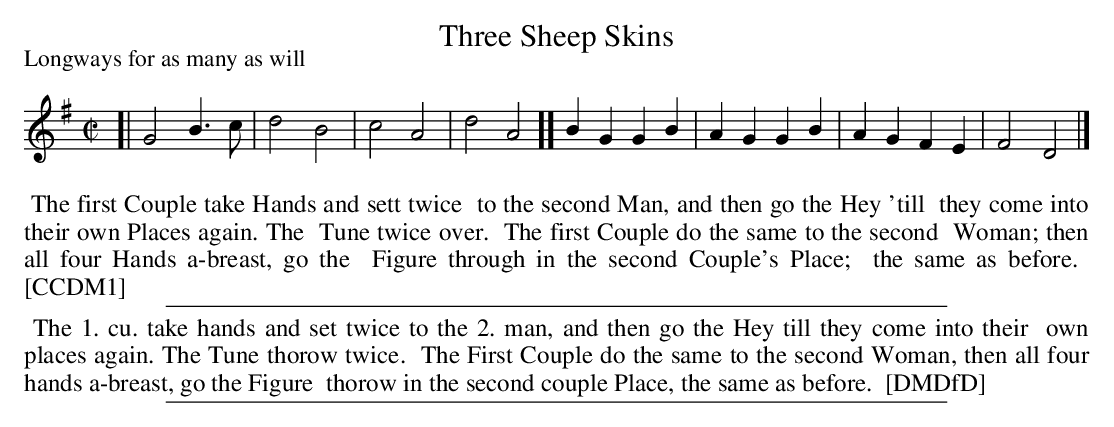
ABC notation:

X:1
T: Three Sheep Skins
P: Longways for as many as will
M: C|
L: 1/4
K: G
[| G2 B>c | d2 B2 | c2 A2 | d2 A2 ][ BG GB  | AG GB | AG FE | F2 D2 |]
